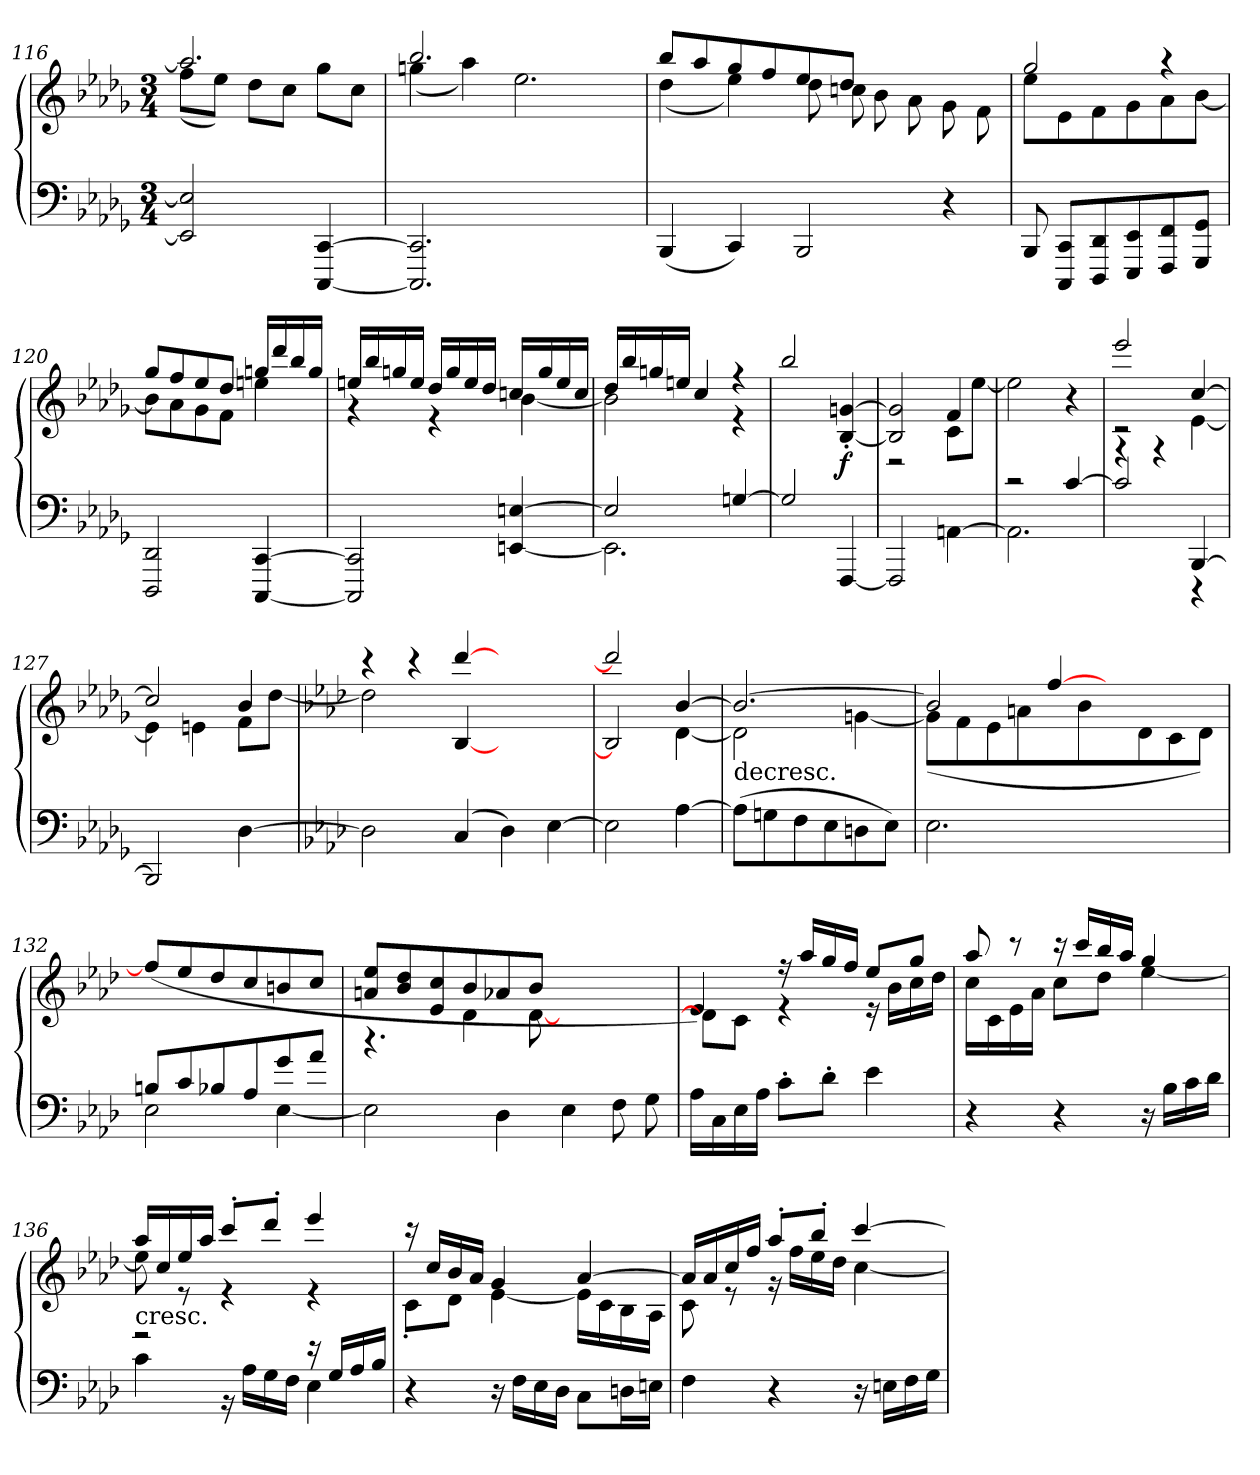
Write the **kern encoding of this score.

**kern	**kern	**dynam
*part1	*part1	*part1
*staff2	*staff1	*staff1/2
*clefF4	*clefG2	*
*k[b-e-a-d-g-]	*k[b-e-a-d-g-]	*
*M3/4	*M3/4	*
=116	=116	=116
*	*^	*
2EE-]/ 2E-]/	2.aa/]	(8ff\L	.
.	.	8ee-\J)	.
.	.	8dd-\L	.
.	.	8cc\J	.
[4CCC/ [4CC/	.	8gg-\L	.
.	.	8cc\J	.
=117	=117	=117	=117
2.CCC]/ 2.CC]/	2.bb-/	(4ggn	.
.	.	4aa-)	.
.	.	2.ee-\	.
2ryy	2ryy	.	.
=118	=118	=118	=118
(4BBB-	8bb-/L	(4dd-	.
.	8aa-/	.	.
4CC)	8gg-/	4ee-)	.
.	8ff/	.	.
2BBB-/	8ee-/	8dd-\L	.
.	8dd-/J	8ccn\	.
.	2ryy	8b-\	.
.	.	8a-\	.
4r	.	8g-\	.
.	.	8f\L	.
=119	=119	=119	=119
8BBB-/	2gg-/	8ee-\L	.
8CCC/ 8CC/L	.	8e-\	.
8DDD-/ 8DD-/	.	8f\	.
8EEE-/ 8EE-/	.	8g-\	.
8FFF/ 8FF/	4r	8a-\	.
8GGG-/ 8GG-/J	.	[8b-\J	.
=120	=120	=120	=120
2DDD-/ 2DD-/	8gg-/L	8b-\L]	.
.	8ff/	8a-\	.
.	8ee-/	8g-\	.
.	8dd-/J	8f\J	.
[4CCC/ [4CC/	16ggn/LL	4een\	.
.	16ddd-/	.	.
.	16bb-/	.	.
.	16gg/JJ	.	.
=121	=121	=121	=121
2CCC]/ 2CC]/	16een/LL	4r	.
.	16bb-/	.	.
.	16ggn/	.	.
.	16ee/JJ	.	.
.	16dd-/LL	4r	.
.	16gg/	.	.
.	16ee/	.	.
.	16dd-/JJ	.	.
[4EEn/ [4En/	16ccn/LL	[4b-\	.
.	16gg/	.	.
.	16ee/	.	.
.	16cc/JJ	.	.
=122	=122	=122	=122
*^	*	*	*
2E/]	2.EE\]	16dd-/LL	2b-\]	.
.	.	16bb-/	.	.
.	.	16ggn/	.	.
.	.	16een/JJ	.	.
.	.	4cc/	.	.
[4Gn/	.	4r	4r	.
*v	*v	*	*	*
*	*v	*v	*
=123	=123	=123
2Gn/]	2bb-/	.
[4FFF/	[4B-'/ [4gn'/	f
=124	=124	=124
*	*^	*
2FFF/]	2B-]/ 2g]/	2r	.
[4AAn\	4f/	8c\L	.
.	.	[8ee-\J	.
*	*v	*v	*
=125	=125	=125
*^	*	*
2r	2.AA\]	2ee-\]	.
[4c/	.	4r	.
=126	=126	=126	=126
*	*	*^	*
4r	2c/]	2eee-/	2r	.
4r	.	.	.	.
[4BBB-/	4r	[4cc/	[4e-\	.
*v	*v	*	*	*
=127	=127	=127	=127
2BBB-/]	2cc/]	4e-\]	.
.	.	4en\	.
[4D-\	4b-/	8f\L	.
.	.	[8dd-\J	.
=128	=128	=128	=128
*k[b-e-a-d-]	*k[b-e-a-d-]	*	*
2D-\]	4r	2dd-\]	.
.	4r	.	.
(4C	[4ddd-/	[4B-/	.
4D-)	2ryy	2ryy	.
[4E-\	.	.	.
=129	=129	=129	=129
2E-\]	2ddd-/]	2B-/]	.
[4A-\	[4b-/	[4d-\	.
=130	=130	=130	=130
!	!LO:TX:c:t=decresc.	!	!
(8A-\L]	2.b-/_	2d-\]	.
8Gn\	.	.	.
8F\	.	.	.
8E-\	.	.	.
8Dn\	.	[4gn\	.
8E-\J)	.	.	.
=131	=131	=131	=131
2.E-\	2b-/]	(8g\L]	.
.	.	8f\	.
.	.	8e-\	.
.	.	4an	.
.	[4ff/	.	.
.	.	4b-	.
2ryy	2ryy	.	.
.	.	8d-\	.
.	.	8c\	.
.	.	8d-\J)	.
*	*v	*v	*
=132	=132	=132
*^	*	*
8Bn/L	2E-\	(8ff/L]	.
8c/	.	8ee-/	.
8B-X/	.	8dd-/	.
8A-/	.	8cc/	.
8g/	[4E-\	8bn/	.
8a-/J	.	8cc/J	.
*v	*v	*	*
=133	=133	=133
*	*^	*
2E-\]	8an/ 8ee-/L	4.r	.
.	8b-/ 8dd-/	.	.
.	8e-/ 8cc/	.	.
.	8b-/	4d-\	.
4D-	8a-X/	.	.
.	8b-/J	[8d-\	.
4E-	2ryy	2ryy	.
8F\L	.	.	.
8G\L	.	.	.
=134	=134	=134	=134
16A-\LL	4e-/)	8d-\L]	.
16C\	.	.	.
16E-\	.	8c\J	.
16A-\JJ	.	.	.
8c'\L	16r	4r	.
.	16aa-/LL	.	.
8d-'\J	16gg/	.	.
.	16ff/JJ	.	.
4e-\	8ee-/L	16r	.
.	.	16b-\LL	.
.	8gg/J	16cc\	.
.	.	16dd-\JJ	.
=135	=135	=135	=135
4r	8aa-/	16cc\LL	.
.	.	16c\	.
.	8r	16e-\	.
.	.	16a-\JJ	.
4r	16r	8cc\L	.
.	16ccc/LL	.	.
.	16bb-/	8dd-\J	.
.	16aa-/JJ	.	.
16r	4gg/	[4ee-\	.
16B-\LL	.	.	.
16c\	.	.	.
16d-\JJ	.	.	.
=136	=136	=136	=136
*^	*	*	*
!	!	!LO:TX:c:t=cresc.	!	!
2r	4c\	16aa-/LL	8ee-\]	.
.	.	16cc/	.	.
.	.	16ee-/	8r	.
.	.	16aa-/JJ	.	.
.	16r	8ccc'/L	4r	.
.	16A-\LL	.	.	.
.	16G\	8ddd-'/J	.	.
.	16F\JJ	.	.	.
16r	4E-\	4eee-/	4r	.
16G/LL	.	.	.	.
16A-/	.	.	.	.
16B-/JJ	.	.	.	.
*v	*v	*	*	*
=137	=137	=137	=137
4r	16r	8c'\L	.
.	16cc/LL	.	.
.	16b-/	8d-\J	.
.	16a-/JJ	.	.
16r	4g/	[4e-\	.
16F\LL	.	.	.
16E-\	.	.	.
16D-\JJ	.	.	.
8C\L	[4a-/	16e-\LL]	.
.	.	16c\	.
16Dn\L	.	16B-\	.
16En\JJ	.	16A-\JJ	.
=138	=138	=138	=138
4F\	16a-/LL]	8c\	.
.	16a-/	.	.
.	16cc/	8r	.
.	16ff/JJ	.	.
4r	8aa-'/L	16r	.
.	.	16ff\LL	.
.	8bb-'/J	16ee-\	.
.	.	16dd-\JJ	.
16r	[4ccc/	[4cc\	.
16En\LL	.	.	.
16F\	.	.	.
16G\JJ	.	.	.
*	*v	*v	*
=	=	=
*-	*-	*-
